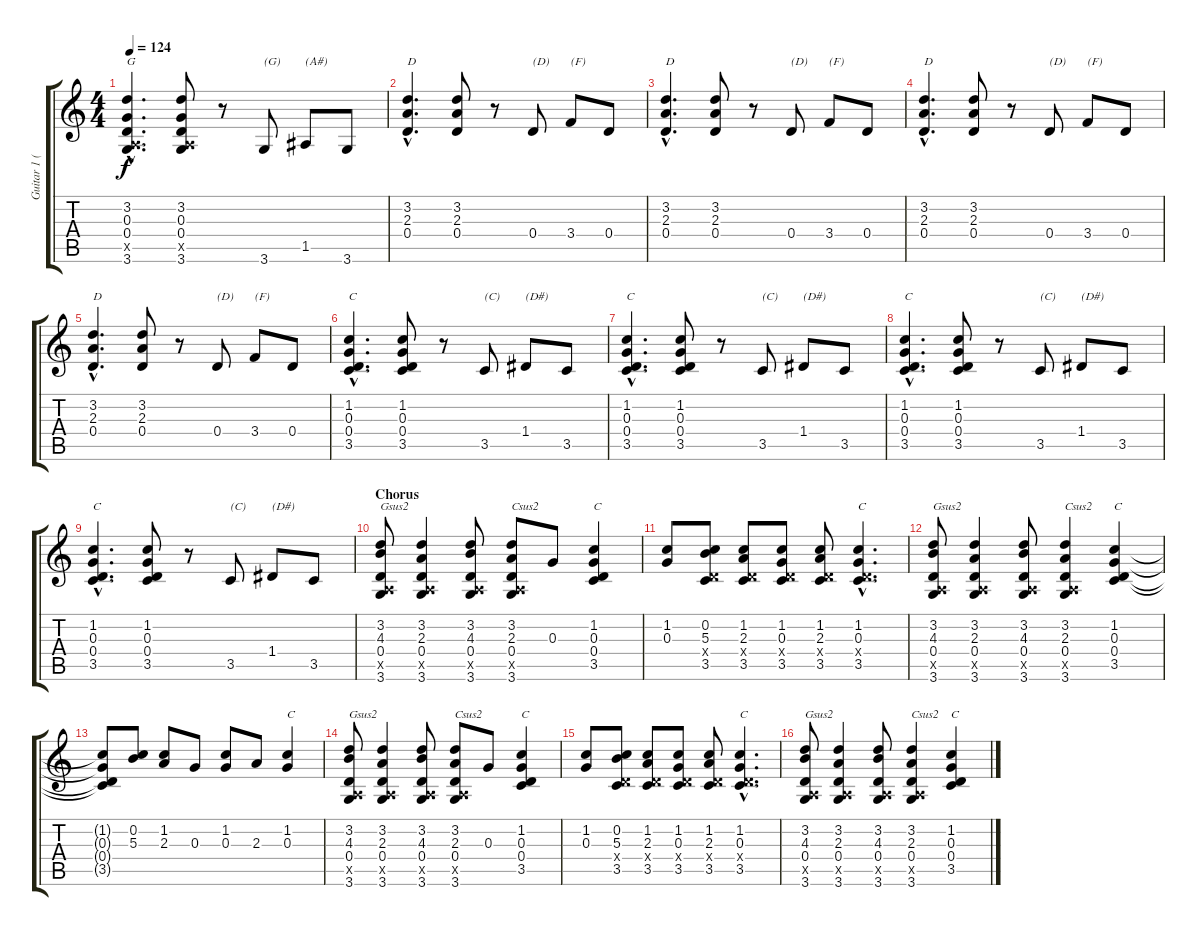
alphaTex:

\track ("Guitar 1 (Angus)" "Guitar 1 (") {instrument distortionguitar}
\staff {score tabs}
\tuning (E4 B3 G3 D3 A2 E2) {hide}
\ts (4 4)
\tempo 124
\clef g2
\ks c
(3.2{hac} 0.3{hac} 0.4{hac} 0.5{hac x} 3.6{hac}).4{d txt "G" dy f} (3.2 0.3 0.4 0.5{x} 3.6).8 r.8 3.6.8{txt "(G)"} 1.5.8{txt "(A#)"} 3.6.8 |
(3.2{hac} 2.3{hac} 0.4{hac}).4{d txt "D"} (3.2 2.3 0.4).8 r.8 0.4.8{txt "(D)"} 3.4.8{txt "(F)"} 0.4.8 |
(3.2{hac} 2.3{hac} 0.4{hac}).4{d txt "D"} (3.2 2.3 0.4).8 r.8 0.4.8{txt "(D)"} 3.4.8{txt "(F)"} 0.4.8 |
(3.2{hac} 2.3{hac} 0.4{hac}).4{d txt "D"} (3.2 2.3 0.4).8 r.8 0.4.8{txt "(D)"} 3.4.8{txt "(F)"} 0.4.8 |
(3.2{hac} 2.3{hac} 0.4{hac}).4{d txt "D"} (3.2 2.3 0.4).8 r.8 0.4.8{txt "(D)"} 3.4.8{txt "(F)"} 0.4.8 |
(1.2{hac} 0.3{hac} 0.4{hac} 3.5{hac}).4{d txt "C"} (1.2 0.3 0.4 3.5).8 r.8 3.5.8{txt "(C)"} 1.4.8{txt "(D#)"} 3.5.8 |
(1.2{hac} 0.3{hac} 0.4{hac} 3.5{hac}).4{d txt "C"} (1.2 0.3 0.4 3.5).8 r.8 3.5.8{txt "(C)"} 1.4.8{txt "(D#)"} 3.5.8 |
(1.2{hac} 0.3{hac} 0.4{hac} 3.5{hac}).4{d txt "C"} (1.2 0.3 0.4 3.5).8 r.8 3.5.8{txt "(C)"} 1.4.8{txt "(D#)"} 3.5.8 |
(1.2{hac} 0.3{hac} 0.4{hac} 3.5{hac}).4{d txt "C"} (1.2 0.3 0.4 3.5).8 r.8 3.5.8{txt "(C)"} 1.4.8{txt "(D#)"} 3.5.8 |
\section ("" "Chorus")
(3.2 4.3 0.4 0.5{x} 3.6).8{txt "Gsus2"} (3.2 2.3 0.4 0.5{x} 3.6).4 (3.2 4.3 0.4 0.5{x} 3.6).8 (3.2 2.3 0.4 0.5{x} 3.6).8{txt "Csus2"} 0.3.8 (1.2 0.3 0.4 3.5).4{txt "C"} |
(1.2 0.3).8 (0.2 5.3 0.4{x} 3.5).8 (1.2 2.3 0.4{x} 3.5).8 (1.2 0.3 0.4{x} 3.5).8 (1.2 2.3 0.4{x} 3.5).8 (1.2{hac} 0.3{hac} 0.4{hac x} 3.5{hac}).4{d txt "C"} |
(3.2 4.3 0.4 0.5{x} 3.6).8{txt "Gsus2"} (3.2 2.3 0.4 0.5{x} 3.6).4 (3.2 4.3 0.4 0.5{x} 3.6).8 (3.2 2.3 0.4 0.5{x} 3.6).4{txt "Csus2"} (1.2 0.3 0.4 3.5).4{txt "C"} |
(1.2{t} 0.3{t} 0.4{t} 3.5{t}).8 (0.2 5.3).8 (1.2 2.3).8 0.3.8 (1.2 0.3).8 2.3.8 (1.2 0.3).4{txt "C"} |
(3.2 4.3 0.4 0.5{x} 3.6).8{txt "Gsus2"} (3.2 2.3 0.4 0.5{x} 3.6).4 (3.2 4.3 0.4 0.5{x} 3.6).8 (3.2 2.3 0.4 0.5{x} 3.6).8{txt "Csus2"} 0.3.8 (1.2 0.3 0.4 3.5).4{txt "C"} |
(1.2 0.3).8 (0.2 5.3 0.4{x} 3.5).8 (1.2 2.3 0.4{x} 3.5).8 (1.2 0.3 0.4{x} 3.5).8 (1.2 2.3 0.4{x} 3.5).8 (1.2{hac} 0.3{hac} 0.4{hac x} 3.5{hac}).4{d txt "C"} |
(3.2 4.3 0.4 0.5{x} 3.6).8{txt "Gsus2"} (3.2 2.3 0.4 0.5{x} 3.6).4 (3.2 4.3 0.4 0.5{x} 3.6).8 (3.2 2.3 0.4 0.5{x} 3.6).4{txt "Csus2"} (1.2 0.3 0.4 3.5).4{txt "C"}
